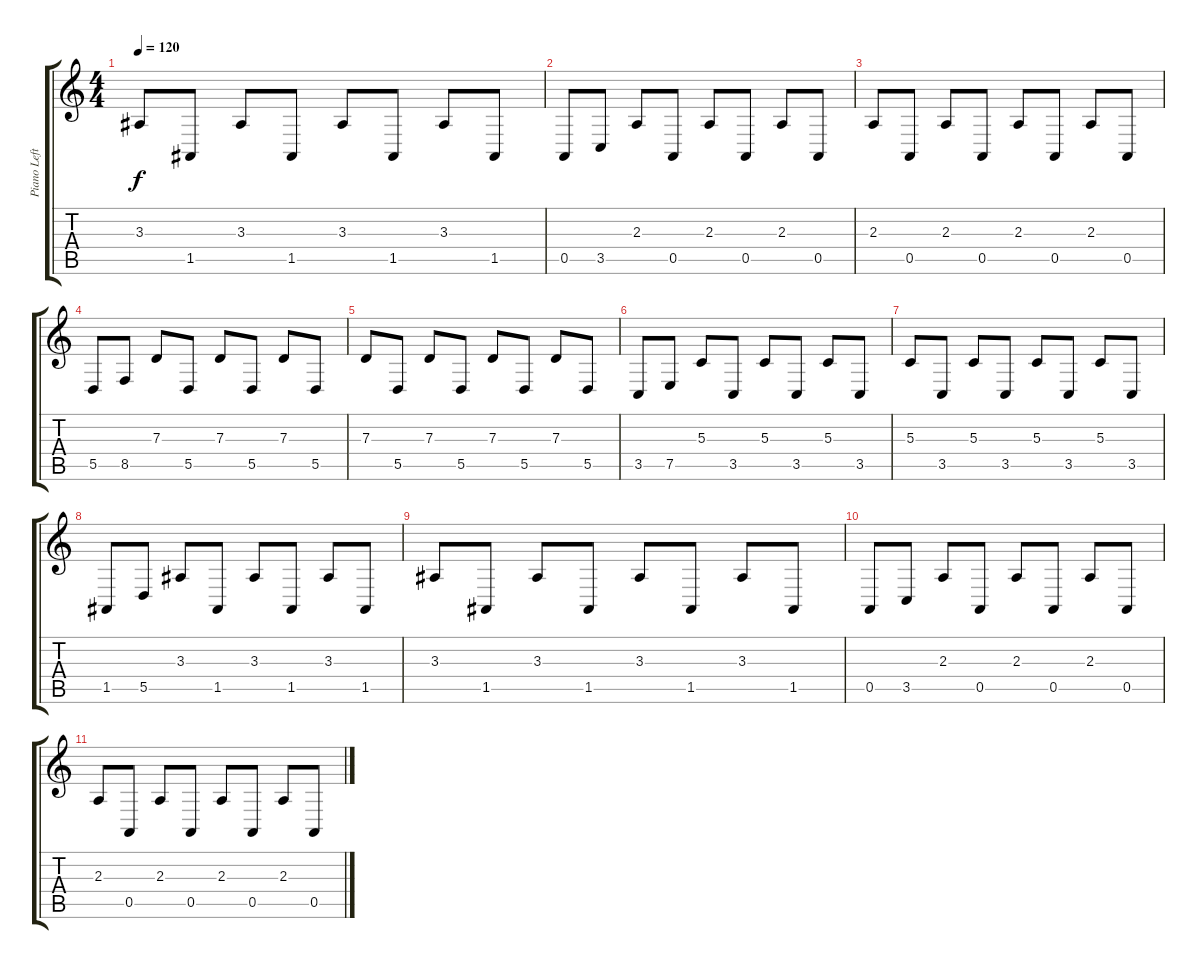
\track ("Piano Left Hand" "Piano Left") {instrument brightacousticpiano}
\staff {score tabs}
\tuning (E4 B3 G3 D3 A2 E2) {hide}
\ts (4 4)
\tempo 120
\clef g2
\ks c
3.3.8{dy f} 1.5.8 3.3.8 1.5.8 3.3.8 1.5.8 3.3.8 1.5.8 |
0.5.8 3.5.8 2.3.8 0.5.8 2.3.8 0.5.8 2.3.8 0.5.8 |
2.3.8 0.5.8 2.3.8 0.5.8 2.3.8 0.5.8 2.3.8 0.5.8 |
5.5.8 8.5.8 7.3.8 5.5.8 7.3.8 5.5.8 7.3.8 5.5.8 |
7.3.8 5.5.8 7.3.8 5.5.8 7.3.8 5.5.8 7.3.8 5.5.8 |
3.5.8 7.5.8 5.3.8 3.5.8 5.3.8 3.5.8 5.3.8 3.5.8 |
5.3.8 3.5.8 5.3.8 3.5.8 5.3.8 3.5.8 5.3.8 3.5.8 |
1.5.8 5.5.8 3.3.8 1.5.8 3.3.8 1.5.8 3.3.8 1.5.8 |
3.3.8 1.5.8 3.3.8 1.5.8 3.3.8 1.5.8 3.3.8 1.5.8 |
0.5.8 3.5.8 2.3.8 0.5.8 2.3.8 0.5.8 2.3.8 0.5.8 |
2.3.8 0.5.8 2.3.8 0.5.8 2.3.8 0.5.8 2.3.8 0.5.8
